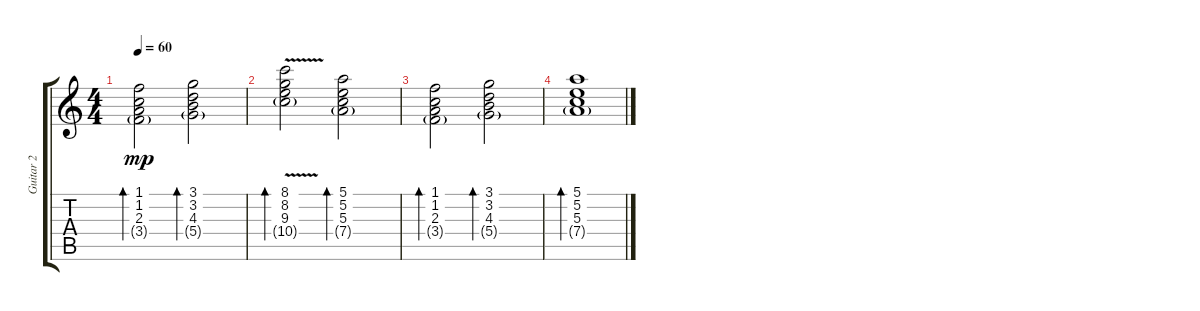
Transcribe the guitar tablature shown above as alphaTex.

\track ("Guitar 2" "Guitar 2") {instrument electricguitarclean}
\staff {score tabs}
\tuning (E4 B3 G3 D3 A2 E2) {hide}
\ts (4 4)
\tempo 60
\clef g2
\ks c
(1.1 1.2 2.3 3.4{g}).2{bd 120 dy mp} (3.1 3.2 4.3 5.4{g}).2{bd 120} |
(8.1{v} 8.2{v} 9.3{v} 10.4{v g}).2{bd 120} (5.1 5.2 5.3 7.4{g}).2{bd 120} |
(1.1 1.2 2.3 3.4{g}).2{bd 120} (3.1 3.2 4.3 5.4{g}).2{bd 120} |
(5.1 5.2 5.3 7.4{g}).1{bd 120}
